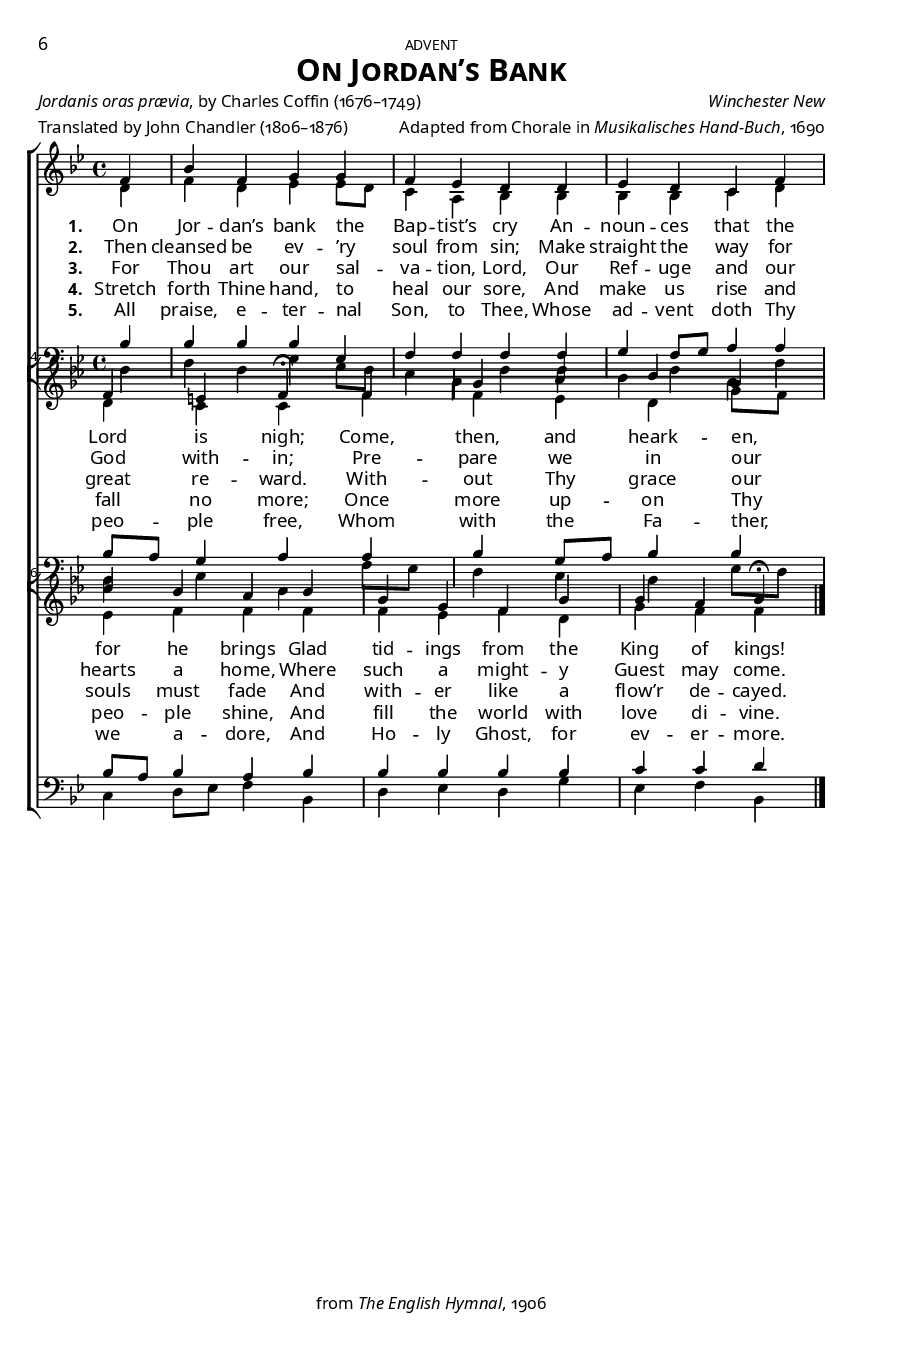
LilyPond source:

\version "2.14.2"
\include "util.ly"
\header {
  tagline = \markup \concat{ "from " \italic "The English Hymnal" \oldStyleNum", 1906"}

    title = \markup{\override #'(font-name . "Garamond Premier Pro Semibold"){ \abs-fontsize #15 \smallCapsOldStyle"On Jordan’s Bank"}}
    poet = \markup\concat{\italic"Jordanis oras prævia" \oldStyleNum", by Charles Coffin (1676–1749)"}
    meter = \markup\oldStyleNum"Translated by John Chandler (1806–1876)"
    composer = \markup\italic"Winchester New"
    arranger = \markup\concat{"Adapted from Chorale in " \italic"Musikalisches Hand-Buch" \oldStyleNum", 1690"}
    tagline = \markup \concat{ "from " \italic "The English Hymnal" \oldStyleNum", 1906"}
  }
\paper {
  print-all-headers = ##f
  paper-height = 9\in
  paper-width = 6\in
  indent = 0\in
  %system-system-spacing = #'((basic-distance . 10) (padding . 0))
  score-markup-spacing =
    #'((basic-distance . 0)
       (minimum-distance . 0)
       (padding . 0)
       (stretchability . 50))
  system-system-spacing =
    #'((basic-distance . 0)
       (minimum-distance . 0)
       (padding . -5)
       (stretchability . 70))
  last-bottom-spacing =
    #'((basic-distance . 0)
       (minimum-distance . 0)
       (padding . -0.5)
       (stretchability . 0))
  ragged-last-bottom = ##t
  ragged-bottom = ##f
  two-sided = ##t
  inner-margin = 0.5\in
  outer-margin = 0.25\in
  top-margin = 0.25\in
  bottom-margin = 0.25\in
  first-page-number = #006
  print-first-page-number = ##t
  headerLine = \markup{\override #'(font-name . "Garamond Premier Pro") \smallCaps advent}
  oddHeaderMarkup = \markup\fill-line{
     \override #'(font-name . "Garamond Premier Pro")\abs-fontsize #8.5
     \combine 
        \fill-line{"" \on-the-fly #print-page-number-check-first
        \oldStylePageNum""
        }
        \fill-line{\headerLine}
  }
  evenHeaderMarkup = \markup {
     \override #'(font-name . "Garamond Premier Pro")\abs-fontsize #8.5
     \combine
        \on-the-fly #print-page-number-check-first
        \oldStylePageNum""
        \fill-line{\headerLine}
  }
}
#(set-global-staff-size 14.5) \paper{ #(define fonts (make-pango-font-tree "GoudyOlSt BT" "Garamond Premier Pro" "Garamond Premier Pro" (/ 14.5 20))) }
global = {
  \key bes \major
  \time 4/4
  \autoBeamOff
}

sopMusic = \relative c' {
  %\tempo 4 = 56
  \partial 4 f4 |
  bes f g g |
  f ees d d |
  ees d c f |
  
  f e f\fermata \bar"" f |
  bes c d bes |
  ees d c d |
  
  bes g f bes |
  bes a bes\fermata \bar "|."
}
sopWords = \lyricmode {
  
}

altoMusic = \relative c' {
  d4 |
  f d ees ees8[ d] |
  c4 a bes bes |
  bes bes c d |
  
  d c c f |
  f ees d g8[ f] |
  ees4 f f f |
  
  f ees f d |
  g f f \bar "|."
}
altoWords = \lyricmode {
  \dropLyricsV
  \set stanza = #"1. "
  On Jor -- dan’s bank the Bap -- tist’s cry
  An -- noun -- ces that the Lord is nigh;
  Come, then, and heark -- en, for he brings
  Glad tid -- ings from the King of kings!
}
altoWordsII = \lyricmode {
  \dropLyricsV
%\markup\italic
  \set stanza = #"2. "
  Then cleansed be ev -- ’ry soul from sin;
  Make straight the way for God with -- in;
  Pre -- pare we in our hearts a home,
  Where such a might -- y Guest may come.
}
altoWordsIII = \lyricmode {
  \dropLyricsV
  \set stanza = #"3. "
  For Thou art our sal -- va -- tion, Lord,
  Our Ref -- uge and our great re -- ward.
  With -- out Thy grace our souls must fade
  And with -- er like a flow’r de -- cayed.
}
altoWordsIV = \lyricmode {
  \dropLyricsV
  \set stanza = #"4. "
  Stretch forth Thine hand, to heal our sore,
  And make us rise and fall no more;
  Once more up -- on Thy peo -- ple shine,
  And fill the world with love di -- vine.
}
altoWordsV = \lyricmode {
  \dropLyricsV
  \set stanza = #"5. "
  All praise, e -- ter -- nal Son, to Thee,
  Whose ad -- vent doth Thy peo -- ple free,
  Whom with the Fa -- ther, we a -- dore,
  And Ho -- ly Ghost, for ev -- er -- more.
}
altoWordsVI = \lyricmode {
  \set stanza = #"6. "
  \set ignoreMelismata = ##t
}
tenorMusic = \relative c' {
  bes4 |
  bes bes bes ees, |
  f f f f |
  g f8[ g] a4 a |
  
  bes8[ a] g4 a a |
  bes g8[ a] bes4 bes |
  bes8[ a] bes4 a bes |
  
  bes bes bes bes |
  c c d \bar "|."
}
tenorWords = \lyricmode {

}

bassMusic = \relative c {
  bes4 |
  d bes ees c8[ bes] |
  a4 f bes bes |
  g bes f d' |
  
  bes c f, f'8[ ees] |
  d4 c bes ees8[ d] |
  c4 d8[ ees] f4 bes, |
  
  d ees d g |
  ees f bes, \bar "|."
}
bassWords = \lyricmode {

}

pianoRH = \relative c' {
  
}
pianoLH = \relative c' {
  
}

\score {
  <<
   \new ChoirStaff <<
    \new Staff = women <<
      \new Voice = "sopranos" { \voiceOne << \global \sopMusic >> }
      \new Voice = "altos" { \voiceTwo << \global \altoMusic >> }
    >>
    \new Lyrics \with { alignAboveContext = #"women" \override VerticalAxisGroup #'nonstaff-relatedstaff-spacing = #'((basic-distance . 1))} \lyricsto "sopranos" \sopWords
    \new Lyrics = "altosVI"  \with { alignBelowContext = #"women" \override VerticalAxisGroup #'nonstaff-relatedstaff-spacing = #'((basic-distance . 1))} \lyricsto "altos" \altoWordsVI
    \new Lyrics = "altosV"  \with { alignBelowContext = #"women" \override VerticalAxisGroup #'nonstaff-relatedstaff-spacing = #'((basic-distance . 1))} \lyricsto "altos" \altoWordsV
    \new Lyrics = "altosIV"  \with { alignBelowContext = #"women" \override VerticalAxisGroup #'nonstaff-relatedstaff-spacing = #'((basic-distance . 1))} \lyricsto "altos" \altoWordsIV
    \new Lyrics = "altosIII"  \with { alignBelowContext = #"women" \override VerticalAxisGroup #'nonstaff-relatedstaff-spacing = #'((basic-distance . 1))} \lyricsto "altos" \altoWordsIII
    \new Lyrics = "altosII"  \with { alignBelowContext = #"women" \override VerticalAxisGroup #'nonstaff-relatedstaff-spacing = #'((basic-distance . 1))} \lyricsto "altos" \altoWordsII
    \new Lyrics = "altos"  \with { alignBelowContext = #"women" \override VerticalAxisGroup #'nonstaff-relatedstaff-spacing = #'((basic-distance . 1))} \lyricsto "altos" \altoWords
   \new Staff = men <<
      \clef bass
      \new Voice = "tenors" { \voiceOne << \global \tenorMusic >> }
      \new Voice = "basses" { \voiceTwo << \global \bassMusic >> }
    >>
    \new Lyrics \with { alignAboveContext = #"men" \override VerticalAxisGroup #'nonstaff-relatedstaff-spacing = #'((basic-distance . 1)) } \lyricsto "tenors" \tenorWords
    \new Lyrics \with { alignBelowContext = #"men" \override VerticalAxisGroup #'nonstaff-relatedstaff-spacing = #'((basic-distance . 1)) } \lyricsto "basses" \bassWords
  >>
%    \new PianoStaff << \new Staff { \new Voice { \pianoRH } } \new Staff { \clef "bass" \pianoLH } >>
  >>
  \layout {
    \context {
      \Score
      %\override SpacingSpanner #'base-shortest-duration = #(ly:make-moment 1 8)
      %\override SpacingSpanner #'common-shortest-duration = #(ly:make-moment 1 4)
    }
    \context {
      % Remove all empty staves
      % \Staff \RemoveEmptyStaves \override VerticalAxisGroup #'remove-first = ##t
    }
  }
  
  \midi {
    %\tempo 4 = 90
    \set Staff.midiInstrument = "flute"
  
    \context {
      \Voice
      \remove "Dynamic_performer"
    }
  }
}
